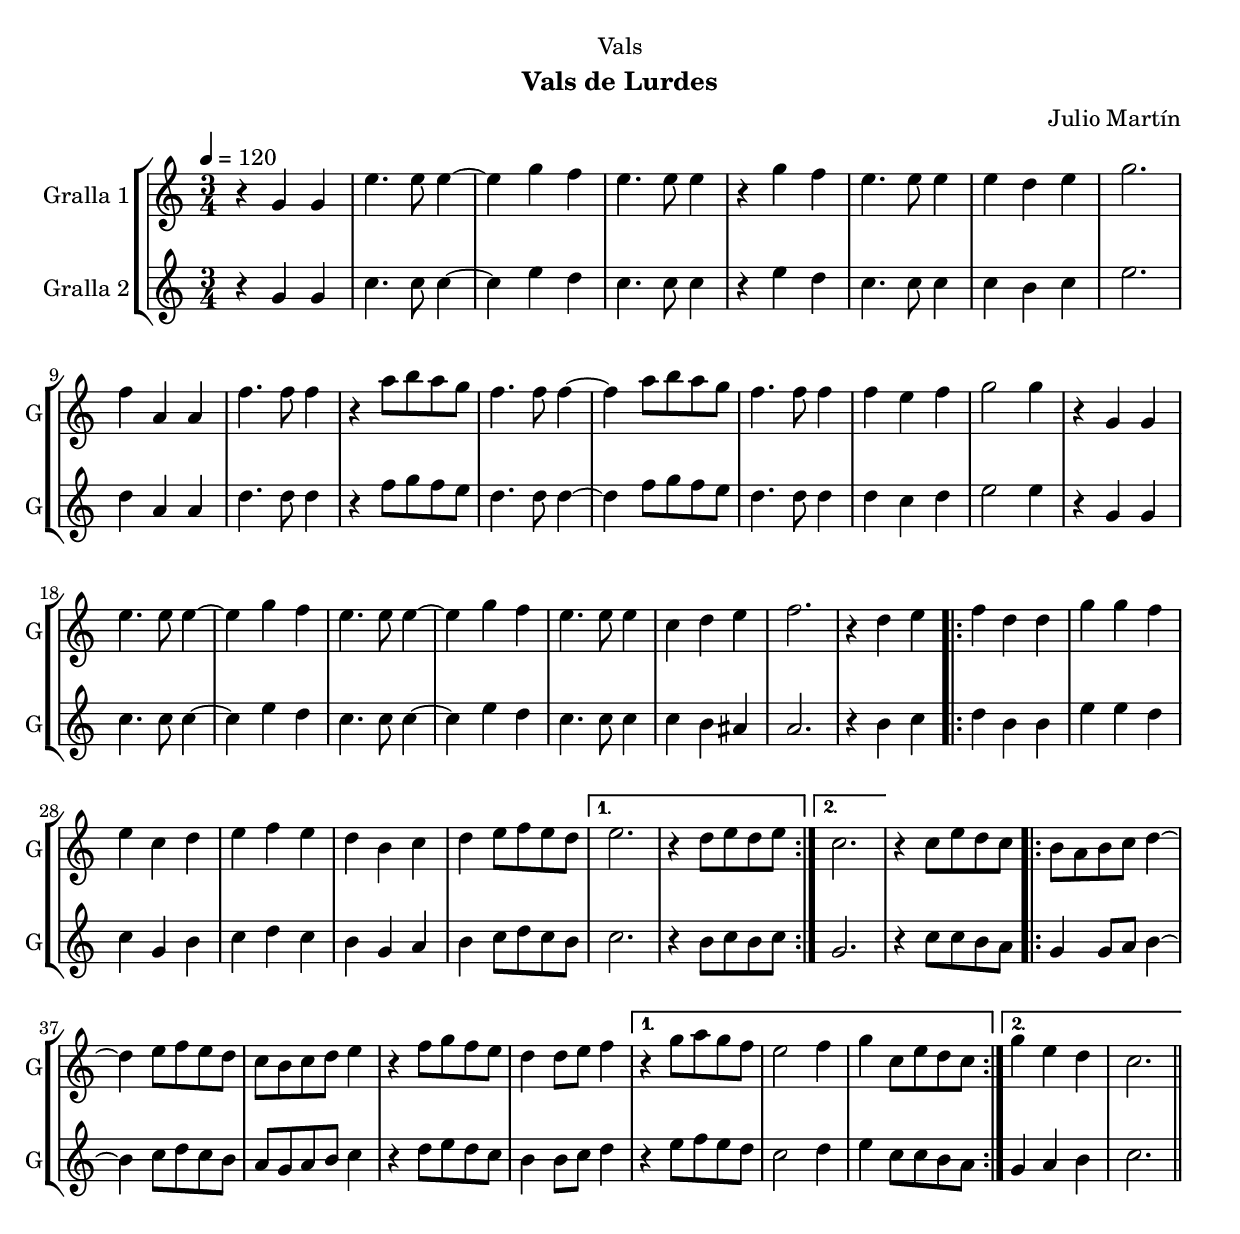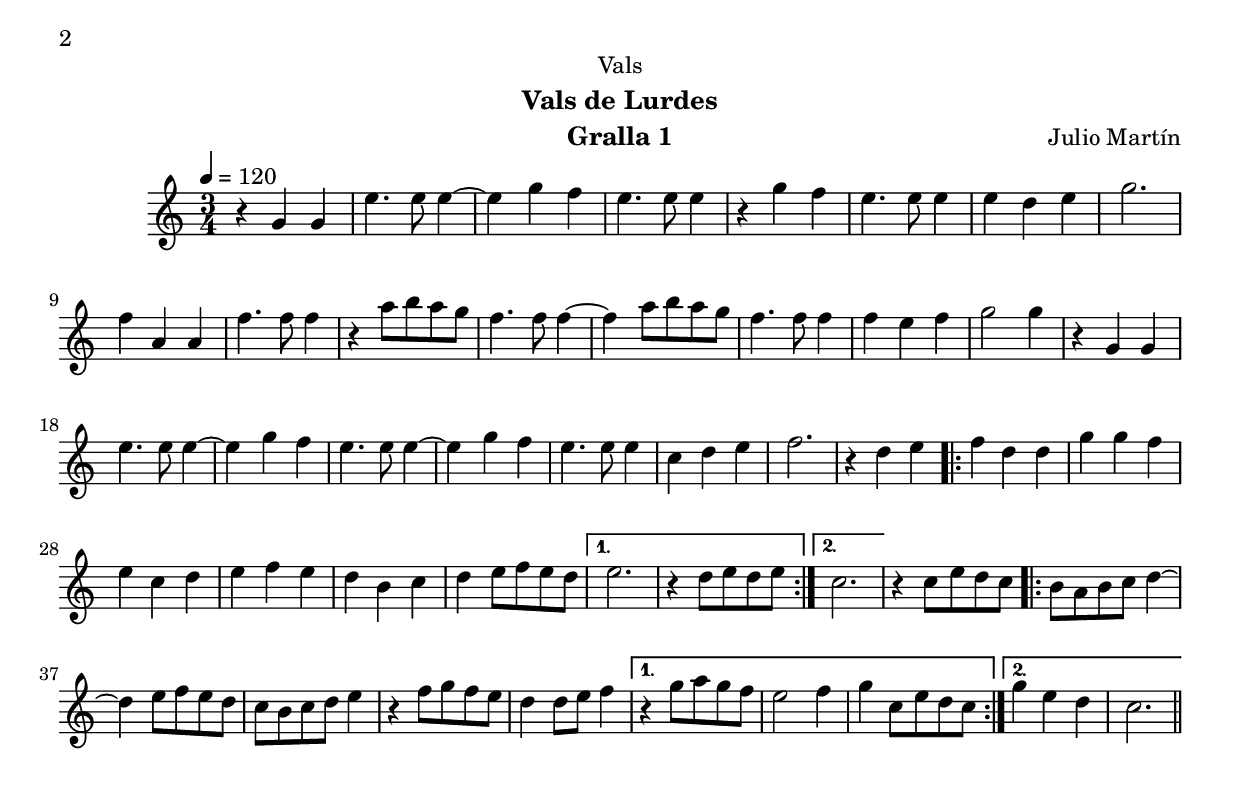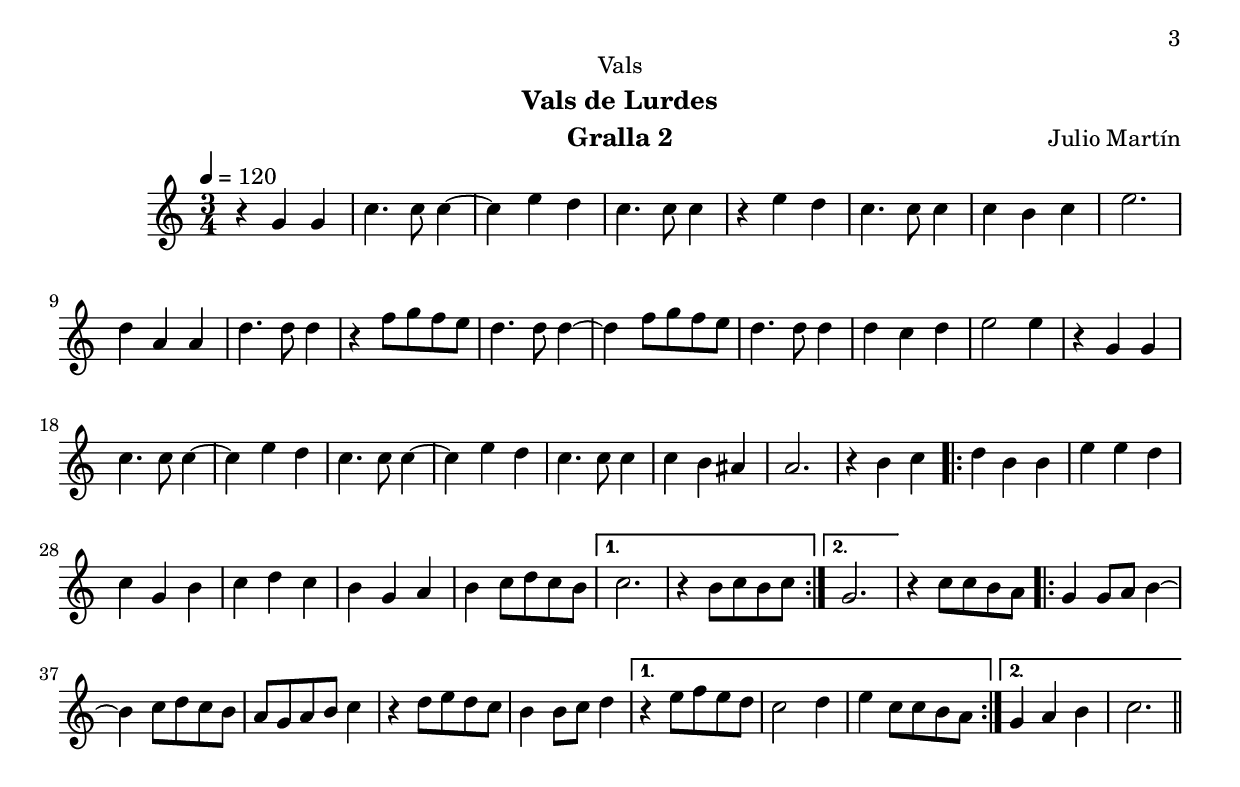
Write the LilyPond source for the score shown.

\version "2.22.1"

\header {
  dedication="Vals"
  title=""
  subtitle="Vals de Lurdes"
  subsubtitle=""
  poet=""
  meter=""
  piece=""
  composer="Julio Martín"
  arranger=""
  opus=""
  instrument=""
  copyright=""
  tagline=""
}

liniaroAa =
\relative g'
{
  \tempo 4=120
  \clef treble
  \key c \major
  \time 3/4
  r4 g g  |
  e'4. e8 e4 ~  |
  e4 g f  |
  e4. e8 e4  |
  %05
  r4 g f  |
  e4. e8 e4  |
  e4 d e  |
  g2.  |
  f4 a, a  |
  %10
  f'4. f8 f4  |
  r4 a8 b a g  |
  f4. f8 f4 ~  |
  f4 a8 b a g  |
  f4. f8 f4  |
  %15
  f4 e f  |
  g2 g4  |
  r4 g, g  |
  e'4. e8 e4 ~  |
  e4 g f  |
  %20
  e4. e8 e4 ~  |
  e4 g f  |
  e4. e8 e4  |
  c4 d e  |
  f2.  |
  %25
  r4 d e  |
  \repeat volta 2 { f4 d d  |
  g4 g f  |
  e4 c d  |
  e4 f e  |
  %30
  d4 b c  |
  d4 e8 f e d }
  \alternative { { e2.  |
  r4 d8 e d e }
  { c2. } }
  %35
  r4 c8 e d c  |
  \repeat volta 2 { b8 a b c d4 ~  |
  d4 e8 f e d  |
  c8 b c d e4  |
  r4 f8 g f e  |
  %40
  d4 d8 e f4 }
  \alternative { { r4 g8 a g f  |
  e2 f4  |
  g4 c,8 e d c }
  { g'4 e d  |
  %45
  c2. } } \bar "||"
}

liniaroAb =
\relative g'
{
  \tempo 4=120
  \clef treble
  \key c \major
  \time 3/4
  r4 g g  |
  c4. c8 c4 ~  |
  c4 e d  |
  c4. c8 c4  |
  %05
  r4 e d  |
  c4. c8 c4  |
  c4 b c  |
  e2.  |
  d4 a a  |
  %10
  d4. d8 d4  |
  r4 f8 g f e  |
  d4. d8 d4 ~  |
  d4 f8 g f e  |
  d4. d8 d4  |
  %15
  d4 c d  |
  e2 e4  |
  r4 g, g  |
  c4. c8 c4 ~  |
  c4 e d  |
  %20
  c4. c8 c4 ~  |
  c4 e d  |
  c4. c8 c4  |
  c4 b ais  |
  a2.  |
  %25
  r4 b c  |
  \repeat volta 2 { d4 b b  |
  e4 e d  |
  c4 g b  |
  c4 d c  |
  %30
  b4 g a  |
  b4 c8 d c b }
  \alternative { { c2.  |
  r4 b8 c b c }
  { g2. } }
  %35
  r4 c8 c b a  |
  \repeat volta 2 { g4 g8 a b4 ~  |
  b4 c8 d c b  |
  a8 g a b c4  |
  r4 d8 e d c  |
  %40
  b4 b8 c d4 }
  \alternative { { r4 e8 f e d  |
  c2 d4  |
  e4 c8 c b a }
  { g4 a b  |
  %45
  c2. } } \bar "||"
}

\bookpart {
  \score {
    \new StaffGroup {
      \override Score.RehearsalMark #'self-alignment-X = #LEFT
      <<
        \new Staff \with {instrumentName = #"Gralla 1" shortInstrumentName = #"G"} \liniaroAa
        \new Staff \with {instrumentName = #"Gralla 2" shortInstrumentName = #"G"} \liniaroAb
      >>
    }
    \layout {}
  }
  \score { \unfoldRepeats
    \new StaffGroup {
      \override Score.RehearsalMark #'self-alignment-X = #LEFT
      <<
        \new Staff \with {instrumentName = #"Gralla 1" shortInstrumentName = #"G"} \liniaroAa
        \new Staff \with {instrumentName = #"Gralla 2" shortInstrumentName = #"G"} \liniaroAb
      >>
    }
    \midi {
      \set Staff.midiInstrument = "oboe"
      \set DrumStaff.midiInstrument = "drums"
    }
  }
}

\bookpart {
  \header {instrument="Gralla 1"}
  \score {
    \new StaffGroup {
      \override Score.RehearsalMark #'self-alignment-X = #LEFT
      <<
        \new Staff \liniaroAa
      >>
    }
    \layout {}
  }
  \score { \unfoldRepeats
    \new StaffGroup {
      \override Score.RehearsalMark #'self-alignment-X = #LEFT
      <<
        \new Staff \liniaroAa
      >>
    }
    \midi {
      \set Staff.midiInstrument = "oboe"
      \set DrumStaff.midiInstrument = "drums"
    }
  }
}

\bookpart {
  \header {instrument="Gralla 2"}
  \score {
    \new StaffGroup {
      \override Score.RehearsalMark #'self-alignment-X = #LEFT
      <<
        \new Staff \liniaroAb
      >>
    }
    \layout {}
  }
  \score { \unfoldRepeats
    \new StaffGroup {
      \override Score.RehearsalMark #'self-alignment-X = #LEFT
      <<
        \new Staff \liniaroAb
      >>
    }
    \midi {
      \set Staff.midiInstrument = "oboe"
      \set DrumStaff.midiInstrument = "drums"
    }
  }
}

